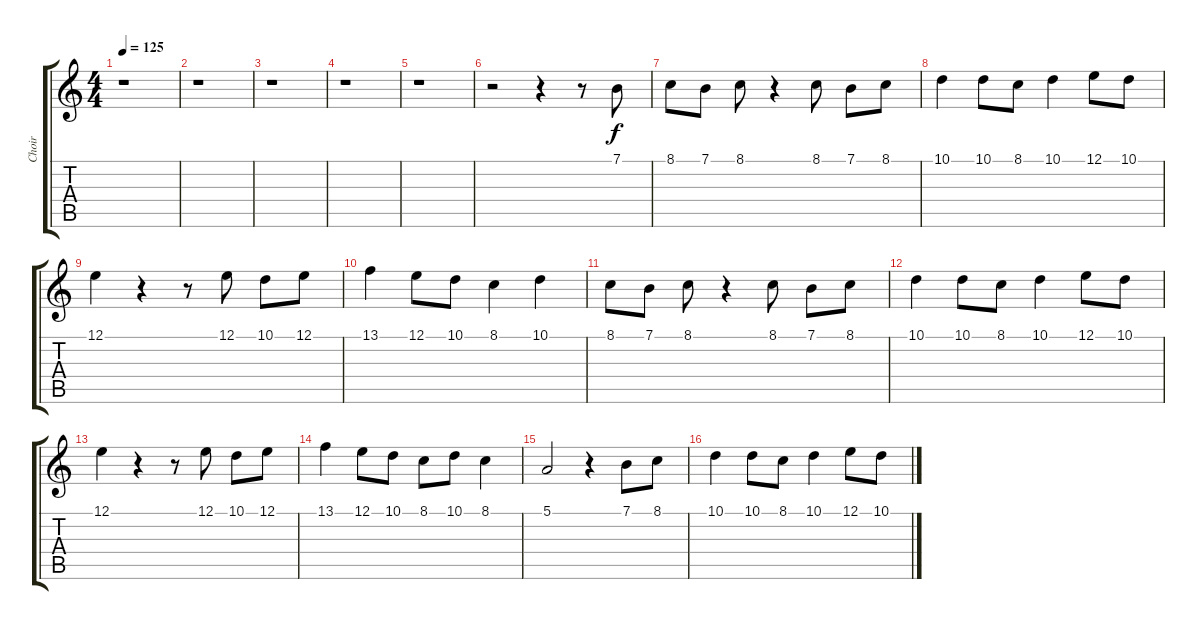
\track ("Choir" "Choir") {instrument baritonesax}
\staff {score tabs}
\tuning (E4 B3 G3 D3 A2 E2) {hide}
\ts (4 4)
\tempo 125
\clef g2
\ks c
r.1{dy f} |
r.1 |
r.1 |
r.1 |
r.1 |
r.2 r.4 r.8 7.1.8 |
8.1.8 7.1.8 8.1.8 r.4 8.1.8 7.1.8 8.1.8 |
10.1.4 10.1.8 8.1.8 10.1.4 12.1.8 10.1.8 |
12.1.4 r.4 r.8 12.1.8 10.1.8 12.1.8 |
13.1.4 12.1.8 10.1.8 8.1.4 10.1.4 |
8.1.8 7.1.8 8.1.8 r.4 8.1.8 7.1.8 8.1.8 |
10.1.4 10.1.8 8.1.8 10.1.4 12.1.8 10.1.8 |
12.1.4 r.4 r.8 12.1.8 10.1.8 12.1.8 |
13.1.4 12.1.8 10.1.8 8.1.8 10.1.8 8.1.4 |
5.1.2 r.4 7.1.8 8.1.8 |
10.1.4 10.1.8 8.1.8 10.1.4 12.1.8 10.1.8
